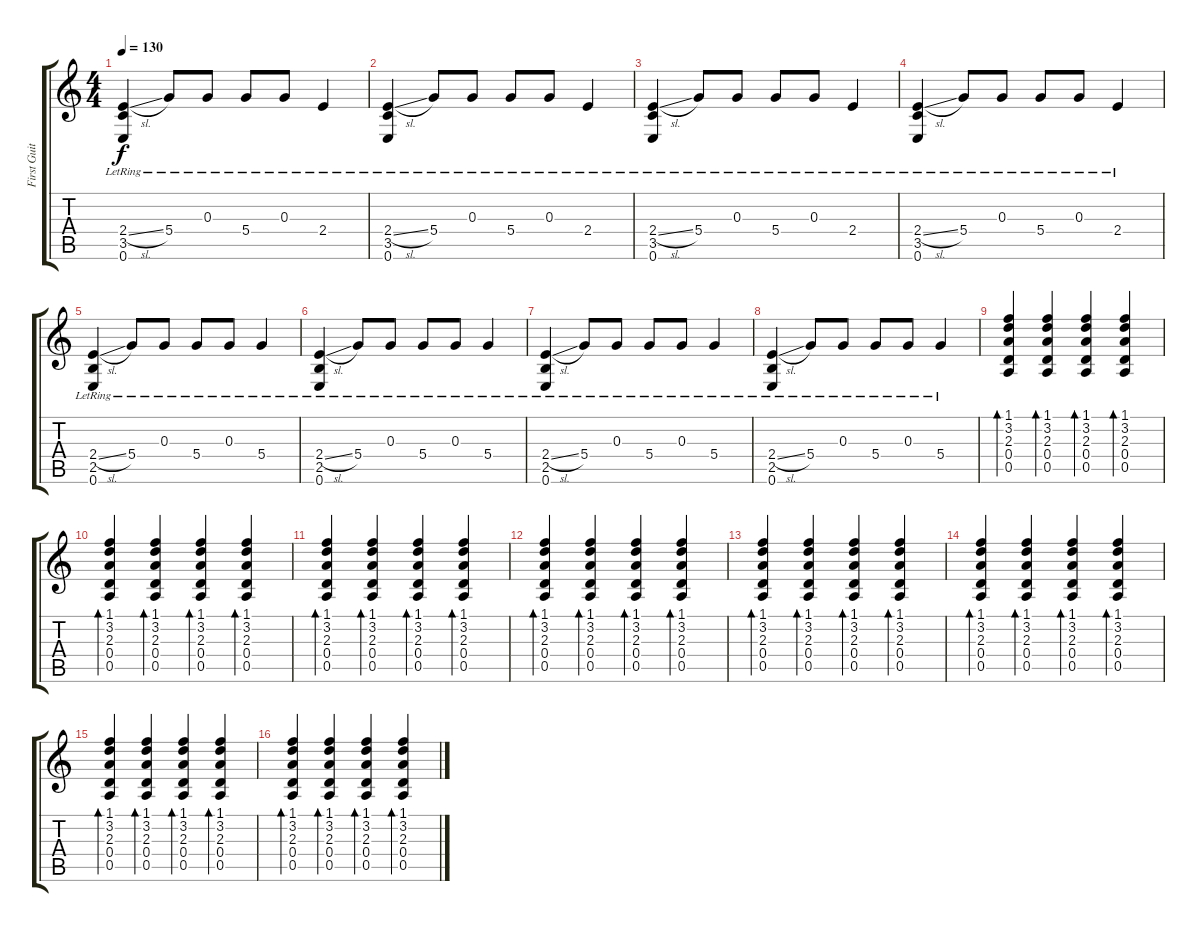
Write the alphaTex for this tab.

\track ("First Guitar" "First Guit") {instrument acousticguitarsteel}
\staff {score tabs}
\tuning (E4 B3 G3 D3 A2 E2) {hide}
\ts (4 4)
\tempo 130
\clef g2
\ks c
(2.4{sl lr} 3.5{lr} 0.6{lr}).4{dy f} 5.4{lr}.8 0.3{lr}.8 5.4{lr}.8 0.3{lr}.8 2.4{lr}.4 |
(2.4{sl lr} 3.5{lr} 0.6{lr}).4 5.4{lr}.8 0.3{lr}.8 5.4{lr}.8 0.3{lr}.8 2.4{lr}.4 |
(2.4{sl lr} 3.5{lr} 0.6{lr}).4 5.4{lr}.8 0.3{lr}.8 5.4{lr}.8 0.3{lr}.8 2.4{lr}.4 |
(2.4{sl lr} 3.5{lr} 0.6{lr}).4 5.4{lr}.8 0.3{lr}.8 5.4{lr}.8 0.3{lr}.8 2.4{lr}.4 |
(2.4{sl lr} 2.5{lr} 0.6{lr}).4 5.4{lr}.8 0.3{lr}.8 5.4{lr}.8 0.3{lr}.8 5.4{lr}.4 |
(2.4{sl lr} 2.5{lr} 0.6{lr}).4 5.4{lr}.8 0.3{lr}.8 5.4{lr}.8 0.3{lr}.8 5.4{lr}.4 |
(2.4{sl lr} 2.5{lr} 0.6{lr}).4 5.4{lr}.8 0.3{lr}.8 5.4{lr}.8 0.3{lr}.8 5.4{lr}.4 |
(2.4{sl lr} 2.5{lr} 0.6{lr}).4 5.4{lr}.8 0.3{lr}.8 5.4{lr}.8 0.3{lr}.8 5.4{lr}.4 |
(1.1 3.2 2.3 0.4 0.5).4{bd 60} (1.1 3.2 2.3 0.4 0.5).4{bd 60} (1.1 3.2 2.3 0.4 0.5).4{bd 60} (1.1 3.2 2.3 0.4 0.5).4{bd 60} |
(1.1 3.2 2.3 0.4 0.5).4{bd 60} (1.1 3.2 2.3 0.4 0.5).4{bd 60} (1.1 3.2 2.3 0.4 0.5).4{bd 60} (1.1 3.2 2.3 0.4 0.5).4{bd 60} |
(1.1 3.2 2.3 0.4 0.5).4{bd 60} (1.1 3.2 2.3 0.4 0.5).4{bd 60} (1.1 3.2 2.3 0.4 0.5).4{bd 60} (1.1 3.2 2.3 0.4 0.5).4{bd 60} |
(1.1 3.2 2.3 0.4 0.5).4{bd 60} (1.1 3.2 2.3 0.4 0.5).4{bd 60} (1.1 3.2 2.3 0.4 0.5).4{bd 60} (1.1 3.2 2.3 0.4 0.5).4{bd 60} |
(1.1 3.2 2.3 0.4 0.5).4{bd 60} (1.1 3.2 2.3 0.4 0.5).4{bd 60} (1.1 3.2 2.3 0.4 0.5).4{bd 60} (1.1 3.2 2.3 0.4 0.5).4{bd 60} |
(1.1 3.2 2.3 0.4 0.5).4{bd 60} (1.1 3.2 2.3 0.4 0.5).4{bd 60} (1.1 3.2 2.3 0.4 0.5).4{bd 60} (1.1 3.2 2.3 0.4 0.5).4{bd 60} |
(1.1 3.2 2.3 0.4 0.5).4{bd 60} (1.1 3.2 2.3 0.4 0.5).4{bd 60} (1.1 3.2 2.3 0.4 0.5).4{bd 60} (1.1 3.2 2.3 0.4 0.5).4{bd 60} |
(1.1 3.2 2.3 0.4 0.5).4{bd 60} (1.1 3.2 2.3 0.4 0.5).4{bd 60} (1.1 3.2 2.3 0.4 0.5).4{bd 60} (1.1 3.2 2.3 0.4 0.5).4{bd 60}
